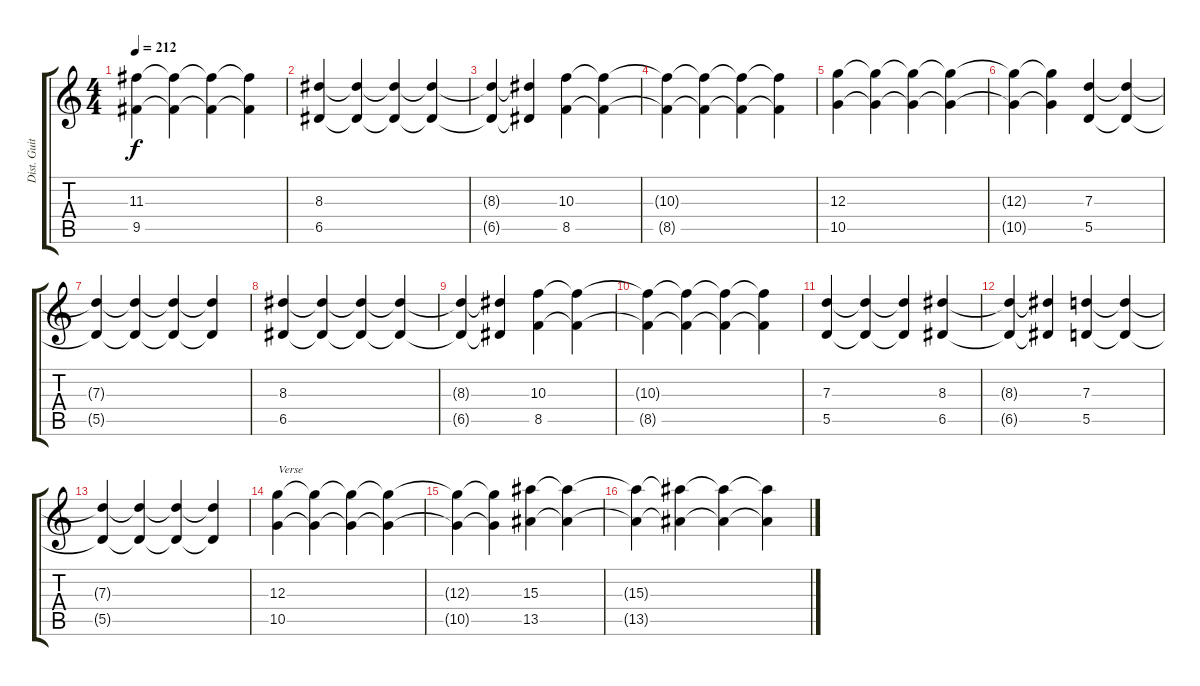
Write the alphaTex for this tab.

\track ("Dist. Guitar" "Dist. Guit") {instrument distortionguitar}
\staff {score tabs}
\tuning (E4 B3 G3 D3 A2 E2) {hide}
\ts (4 4)
\tempo 212
\clef g2
\ks c
(11.3{t} 9.5{t}).4{dy f} (11.3{t} 9.5{t}).4 (11.3{t} 9.5{t}).4 (11.3{t} 9.5{t}).4 |
(8.3 6.5).4 (8.3{t} 6.5{t}).4 (8.3{t} 6.5{t}).4 (8.3{t} 6.5{t}).4 |
(8.3{t} 6.5{t}).4 (8.3{t} 6.5{t}).4 (10.3 8.5).4 (10.3{t} 8.5{t}).4 |
(10.3{t} 8.5{t}).4 (10.3{t} 8.5{t}).4 (10.3{t} 8.5{t}).4 (10.3{t} 8.5{t}).4 |
(12.3 10.5).4 (12.3{t} 10.5{t}).4 (12.3{t} 10.5{t}).4 (12.3{t} 10.5{t}).4 |
(12.3{t} 10.5{t}).4 (12.3{t} 10.5{t}).4 (7.3 5.5).4 (7.3{t} 5.5{t}).4 |
(7.3{t} 5.5{t}).4 (7.3{t} 5.5{t}).4 (7.3{t} 5.5{t}).4 (7.3{t} 5.5{t}).4 |
(8.3 6.5).4 (8.3{t} 6.5{t}).4 (8.3{t} 6.5{t}).4 (8.3{t} 6.5{t}).4 |
(8.3{t} 6.5{t}).4 (8.3{t} 6.5{t}).4 (10.3 8.5).4 (10.3{t} 8.5{t}).4 |
(10.3{t} 8.5{t}).4 (10.3{t} 8.5{t}).4 (10.3{t} 8.5{t}).4 (10.3{t} 8.5{t}).4 |
(7.3 5.5).4 (7.3{t} 5.5{t}).4 (7.3{t} 5.5{t}).4 (8.3 6.5).4 |
(8.3{t} 6.5{t}).4 (8.3{t} 6.5{t}).4 (7.3 5.5).4 (7.3{t} 5.5{t}).4 |
(7.3{t} 5.5{t}).4 (7.3{t} 5.5{t}).4 (7.3{t} 5.5{t}).4 (7.3{t} 5.5{t}).4 |
(12.3 10.5).4{txt "Verse"} (12.3{t} 10.5{t}).4 (12.3{t} 10.5{t}).4 (12.3{t} 10.5{t}).4 |
(12.3{t} 10.5{t}).4 (12.3{t} 10.5{t}).4 (15.3 13.5).4 (15.3{t} 13.5{t}).4 |
(15.3{t} 13.5{t}).4 (15.3{t} 13.5{t}).4 (15.3{t} 13.5{t}).4 (15.3{t} 13.5{t}).4
